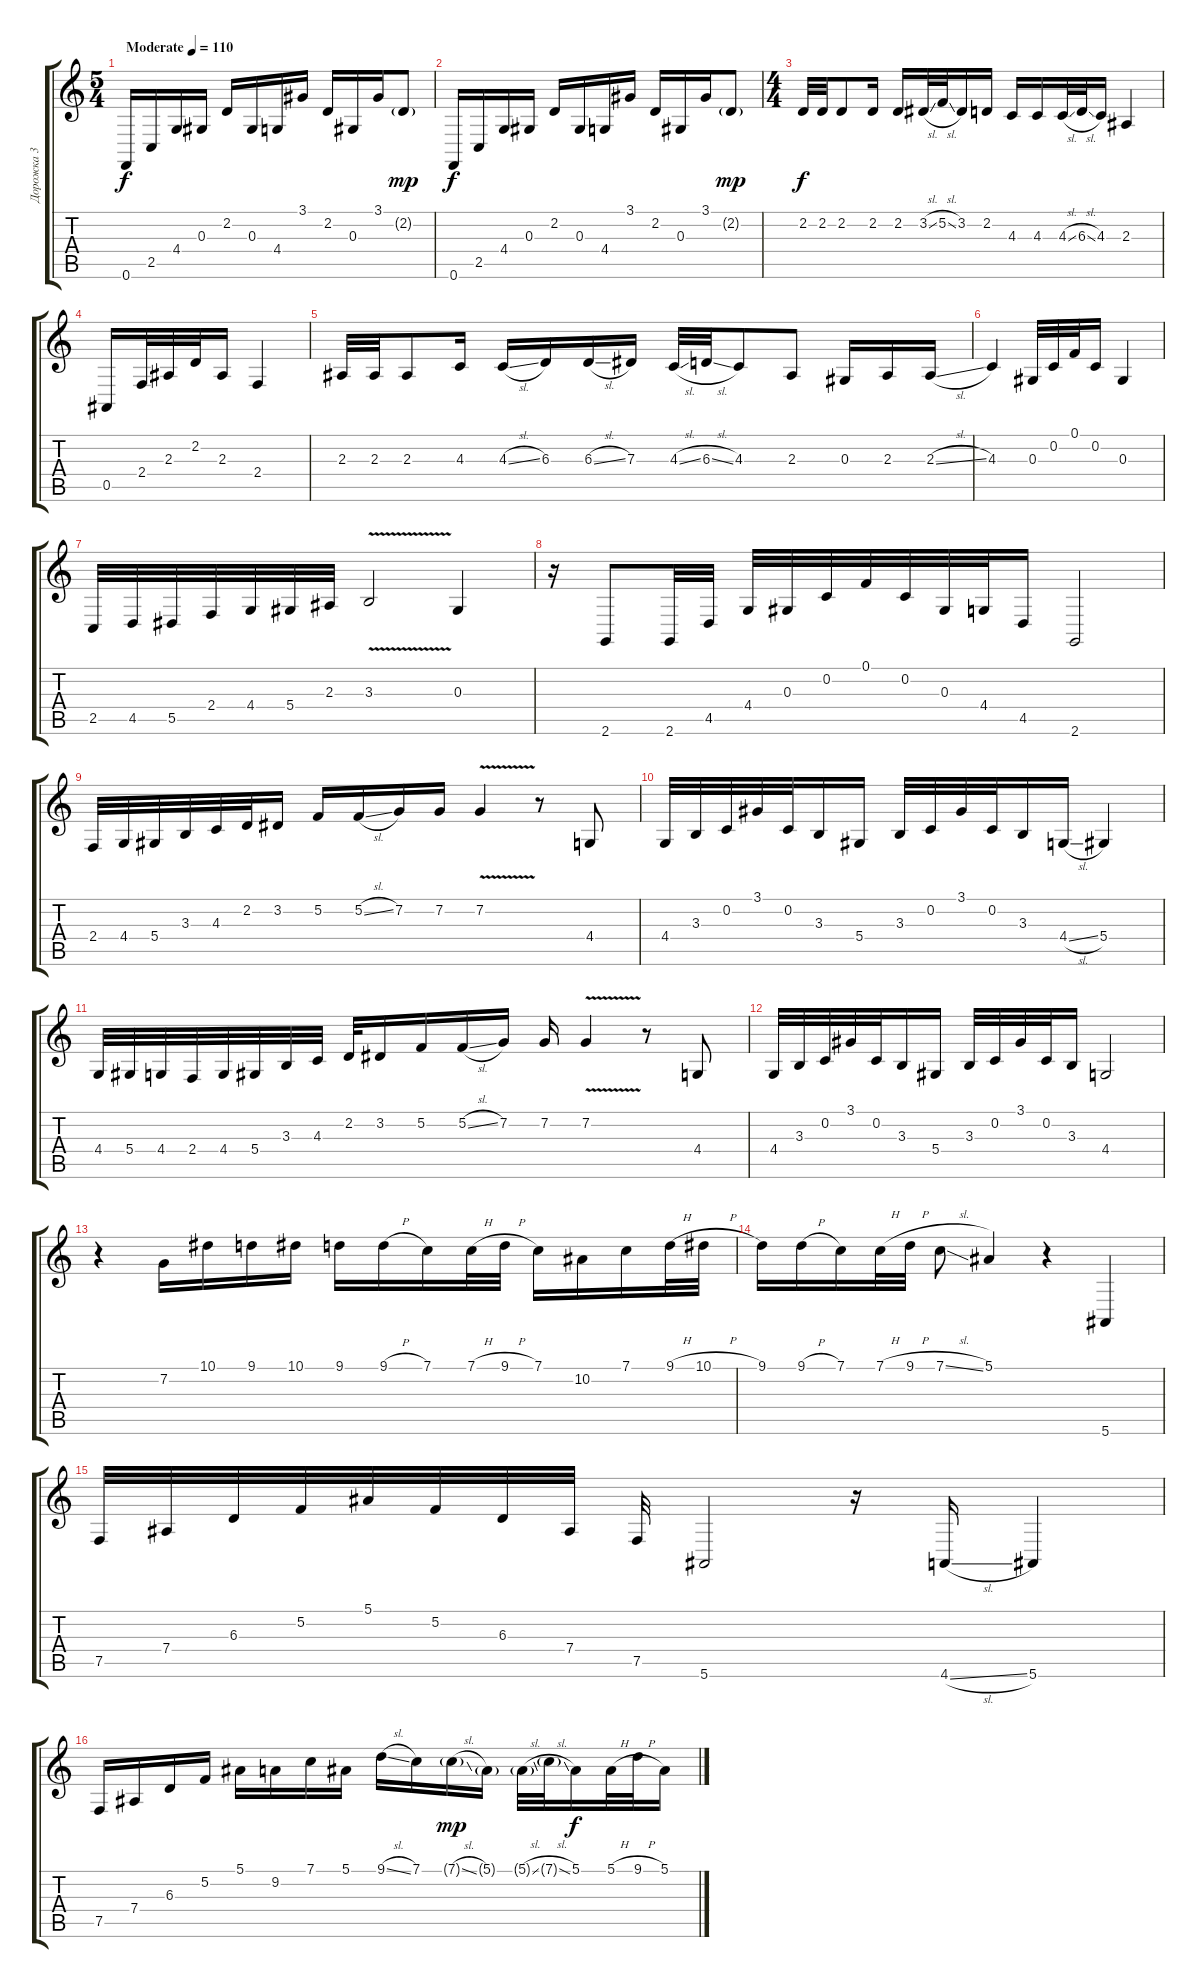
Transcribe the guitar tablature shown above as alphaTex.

\track ("Дорожка 3" "Дорожка 3") {instrument fx6goblins}
\staff {score tabs}
\tuning (F4 C4 Ab3 Eb3 Bb2 F2) {hide}
\ts (5 4)
\tempo (110 "Moderate")
\clef g2
\ks c
0.6.16{dy f instrument fx6goblins} 2.5.16 4.4.16 0.3.16 2.2.16 0.3.16 4.4.16 3.1.16 2.2.16 0.3.16 3.1.16 2.2{g}.8{dy mp} |
0.6.16{dy f} 2.5.16 4.4.16 0.3.16 2.2.16 0.3.16 4.4.16 3.1.16 2.2.16 0.3.16 3.1.16 2.2{g}.8{dy mp} |
\ts (4 4)
2.2.32{dy f} 2.2.32 2.2.8 2.2.16 2.2.16 3.2{sl}.32 5.2{sl}.32 3.2.16 2.2.16 4.3.16 4.3.16 4.3{sl}.32 6.3{sl}.32 4.3.16 2.3.4 |
0.5.16 2.4.32 2.3.32 2.2.32 2.3.16 2.4.4 |
2.3.32 2.3.32 2.3.8 4.3.16 4.3{sl}.16 6.3.16 6.3{sl}.16 7.3.16 4.3{sl}.32 6.3{sl}.32 4.3.8 2.3.8 0.3.16 2.3.16 2.3{sl}.16 |
4.3.4 0.3.32 0.2.32 0.1.32 0.2.16 0.3.4 |
2.5.32 4.5.32 5.5.32 2.4.32 4.4.32 5.4.32 2.3.32 3.3{v}.2 0.3.4 |
r.16 2.6.8 2.6.32 4.5.32 4.4.32 0.3.32 0.2.32 0.1.32 0.2.32 0.3.32 4.4.32 4.5.16 2.6.2 |
2.4.32 4.4.32 5.4.32 3.3.32 4.3.32 2.2.32 3.2.16 5.2.16 5.2{sl}.16 7.2.16 7.2.16 7.2{v}.4 r.8 4.4.8 |
4.4.32 3.3.32 0.2.32 3.1.32 0.2.32 3.3.16 5.4.16 3.3.32 0.2.32 3.1.32 0.2.32 3.3.16 4.4{sl}.16 5.4.4 |
4.4.32 5.4.32 4.4.32 2.4.32 4.4.32 5.4.32 3.3.32 4.3.32 2.2.32 3.2.16 5.2.16 5.2{sl}.16 7.2.16 7.2.16 7.2{v}.4 r.8 4.4.8 |
4.4.32 3.3.32 0.2.32 3.1.32 0.2.32 3.3.16 5.4.16 3.3.32 0.2.32 3.1.32 0.2.32 3.3.16 4.4.2 |
r.4 7.2.16 10.1.16 9.1.16 10.1.16 9.1.16 9.1{h}.16 7.1.16 7.1{h}.32 9.1{h}.32 7.1.16 10.2.16 7.1.16 9.1{h}.32 10.1{h}.32 |
9.1.16 9.1{h}.16 7.1.16 7.1{h}.32 9.1{h}.32 7.1{sl}.8 5.1.4 r.4 5.6.4 |
7.5.32 7.4.32 6.3.32 5.2.32 5.1.32 5.2.32 6.3.32 7.4.32 7.5.32 5.6.2 r.16 4.6{sl}.16 5.6.4 |
7.5.16 7.4.16 6.3.16 5.2.16 5.1.16 9.2.16 7.1.16 5.1.16 9.1{sl}.16 7.1.16 7.1{sl g}.16{dy mp} 5.1{g}.16 5.1{sl g}.32 7.1{sl g}.32 5.1.16{dy f} 5.1{h}.32 9.1{h}.32 5.1.16
